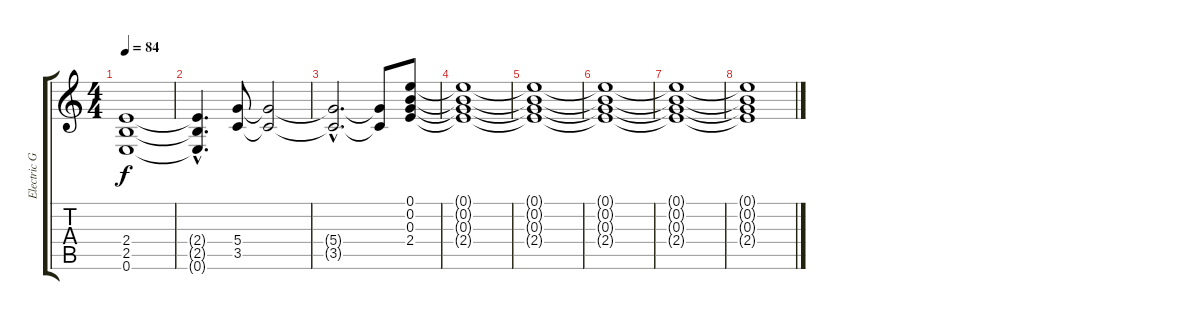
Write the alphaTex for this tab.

\track ("Electric Guitar 2" "Electric G") {instrument electricguitarjazz}
\staff {score tabs}
\tuning (E4 B3 G3 D3 A2 E2) {hide}
\ts (4 4)
\tempo 84
\clef g2
\ks c
(2.4{t} 2.5{t} 0.6{t}).1{dy f} |
(2.4{hac t} 2.5{hac t} 0.6{hac t}).4{d} (5.4 3.5).8 (5.4{t} 3.5{t}).2 |
(5.4{hac t} 3.5{hac t}).2{d} (5.4{t} 3.5{t}).8 (0.1 0.2 0.3 2.4).8 |
(0.1{t} 0.2{t} 0.3{t} 2.4{t}).1{volume 7} |
(0.1{t} 0.2{t} 0.3{t} 2.4{t}).1 |
(0.1{t} 0.2{t} 0.3{t} 2.4{t}).1{volume 0} |
(0.1{t} 0.2{t} 0.3{t} 2.4{t}).1 |
(0.1{t} 0.2{t} 0.3{t} 2.4{t}).1
